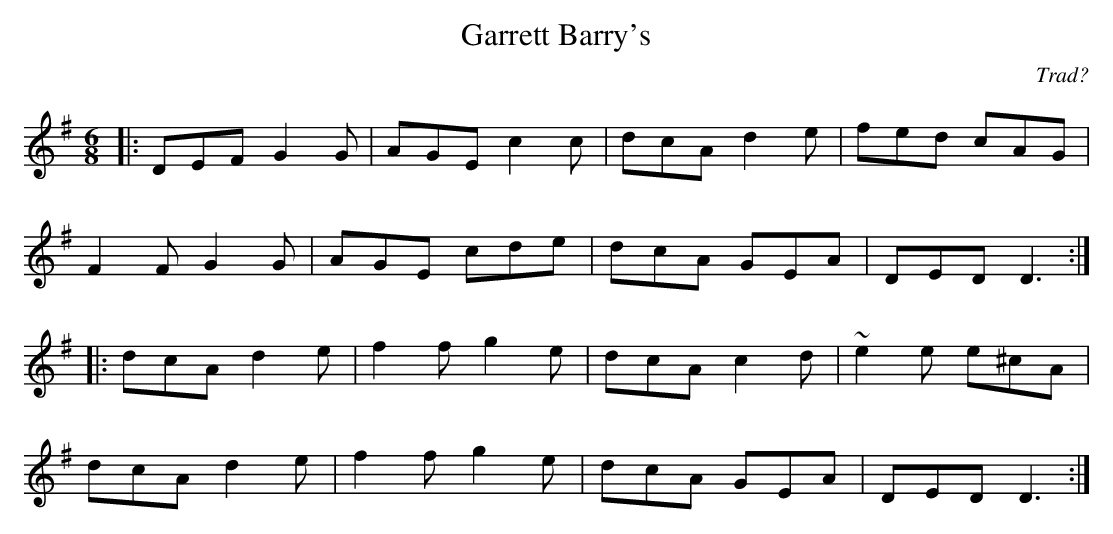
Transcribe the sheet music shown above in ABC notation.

X:1
T:Garrett Barry's
M:6/8
L:1/8
C:Trad?
K:DMix
|:DEFG2G|AGEc2c|dcAd2e|fed cAG|!
F2FG2G|AGE cde|dcA GEA|DED D3:|!
|:dcAd2e|f2fg2e|dcAc2d|~e2e e^cA|!
dcAd2e|f2fg2e|dcA GEA|DED D3:|!
